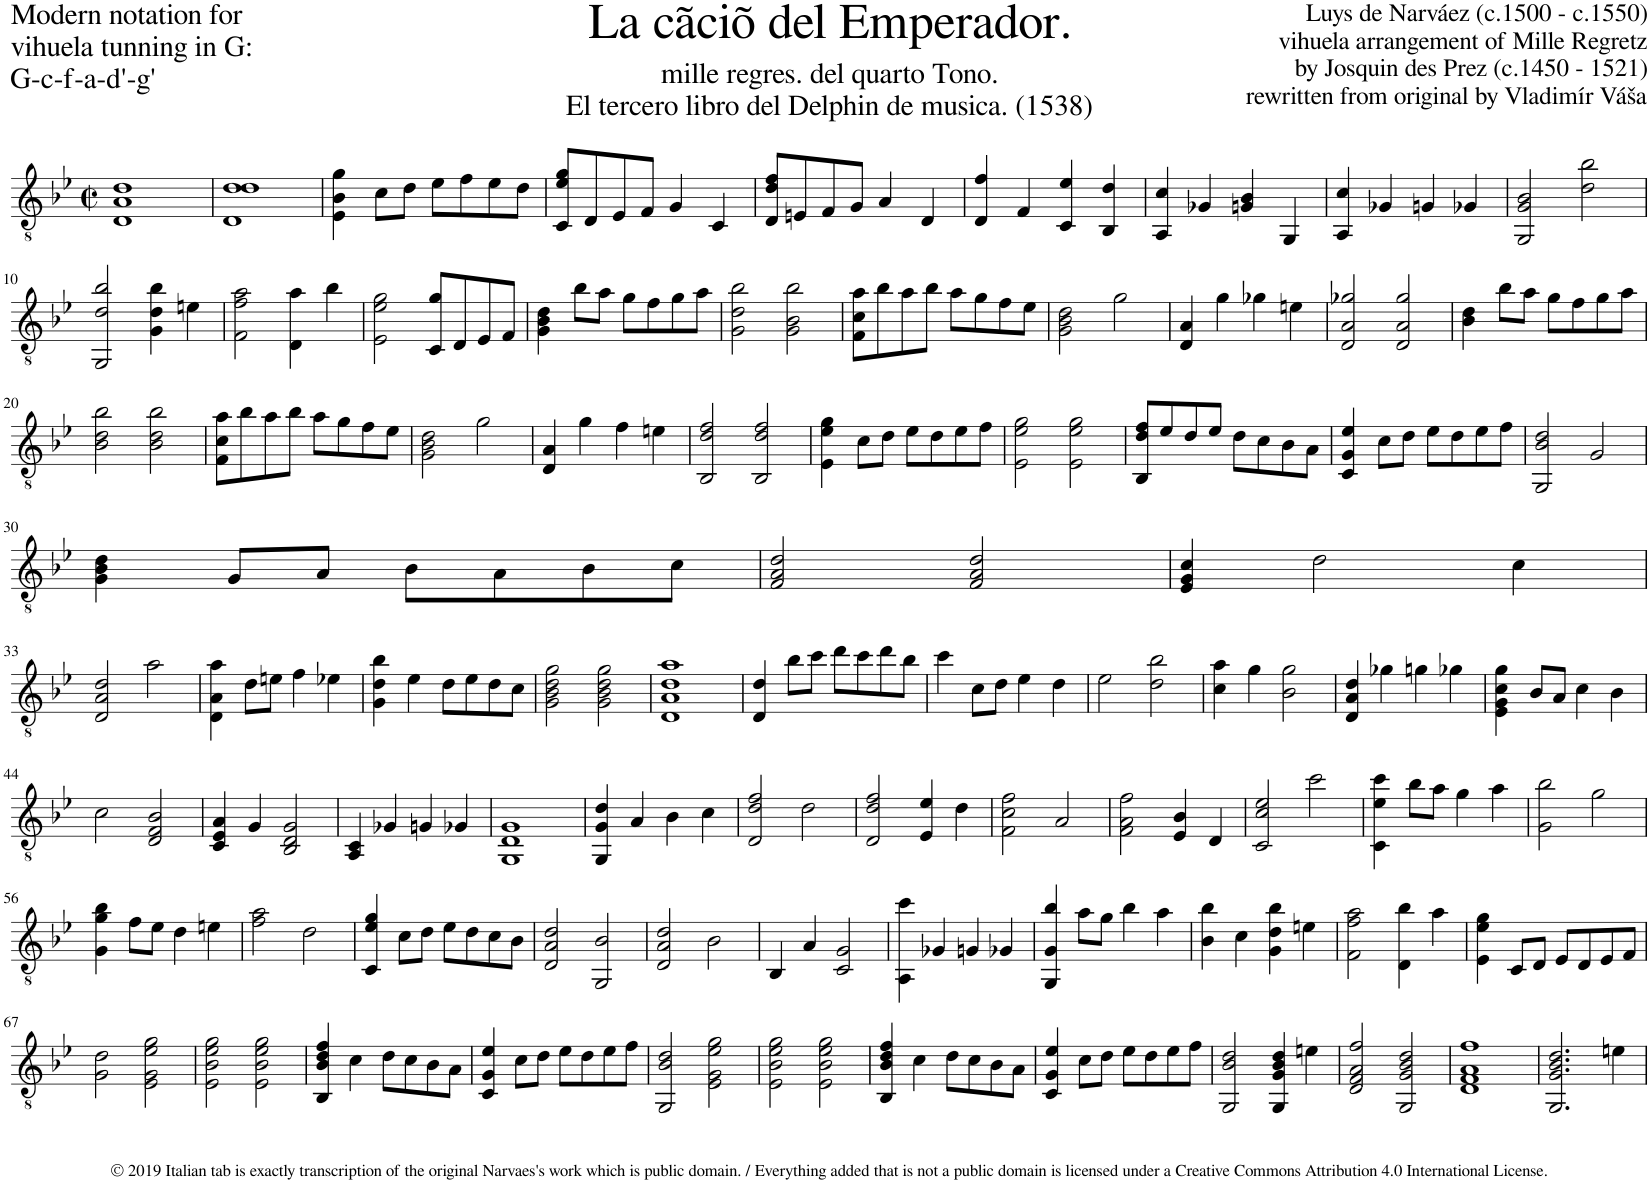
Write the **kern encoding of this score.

**kern
*part1
*staff1
*I"Vihuela
*I'Vih.
*clefGv2
*k[b-e-]
*M2/2
*met(c|)
=1
1D 1A 1d
=2
1D 1d 1d
=3
4E-\ 4B-\ 4g\
8c\L
8d\J
8e-\L
8f\
8e-\
8d\J
=4
8C/ 8e-/ 8g/L
8D/
8E-/
8F/J
4G/
4C/
=5
8D/ 8d/ 8f/L
8En/
8F/
8G/J
4A/
4D/
=6
4D/ 4f/
4F/
4C/ 4e-/
4BB-/ 4d/
=7
4AA/ 4c/
4G-X/
4Gn/ 4B-/
4GG/
=8
4AA/ 4c/
4G-X/
4Gn/
4G-X/
=9
2GG/ 2G/ 2B-/
2d\ 2b-\
!!LO:LB:g=z
=10
2GG/ 2d/ 2b-/
4G\ 4d\ 4b-\
4en\
=11
2F\ 2f\ 2a\
4D\ 4a\
4b-\
=12
2E-\ 2e-\ 2g\
8C/ 8g/L
8D/
8E-/
8F/J
=13
4G\ 4B-\ 4d\
8b-\L
8a\J
8g\L
8f\
8g\
8a\J
=14
2G\ 2d\ 2b-\
2G\ 2B-\ 2b-\
=15
8F\ 8c\ 8a\L
8b-\
8a\
8b-\J
8a\L
8g\
8f\
8e-\J
=16
2G\ 2B-\ 2d\
2g\
=17
4D/ 4A/
4g\
4g-X\
4en\
=18
2D/ 2A/ 2g-X/
2D/ 2A/ 2g-/
=19
4B-\ 4d\
8b-\L
8a\J
8g\L
8f\
8g\
8a\J
!!LO:LB:g=z
=20
2B-\ 2d\ 2b-\
2B-\ 2d\ 2b-\
=21
8F\ 8c\ 8a\L
8b-\
8a\
8b-\J
8a\L
8g\
8f\
8e-\J
=22
2G\ 2B-\ 2d\
2g\
=23
4D/ 4A/
4g\
4f\
4en\
=24
2BB-/ 2d/ 2f/
2BB-/ 2d/ 2f/
=25
4E-\ 4e-\ 4g\
8c\L
8d\J
8e-\L
8d\
8e-\
8f\J
=26
2E-\ 2e-\ 2g\
2E-\ 2e-\ 2g\
=27
8BB-/ 8d/ 8f/L
8e-/
8d/
8e-/J
8d\L
8c\
8B-\
8A\J
=28
4C/ 4G/ 4e-/
8c\L
8d\J
8e-\L
8d\
8e-\
8f\J
=29
2GG/ 2B-/ 2d/
2G/
!!LO:LB:g=z
=30
4G\ 4B-\ 4d\
8G/L
8A/J
8B-\L
8A\
8B-\
8c\J
=31
2F/ 2A/ 2d/
2F/ 2A/ 2d/
=32
4E-/ 4G/ 4c/
2d\
4c\
!!LO:LB:g=z
=33
2D/ 2A/ 2d/
2a\
=34
4D\ 4A\ 4a\
8d\L
8en\J
4f\
4e-X\
=35
4G\ 4d\ 4b-\
4e-\
8d\L
8e-\
8d\
8c\J
=36
2G\ 2B-\ 2d\ 2g\
2G\ 2B-\ 2d\ 2g\
=37
1D 1A 1d 1a
=38
4D/ 4d/
8b-\L
8cc\J
8dd\L
8cc\
8dd\
8b-\J
=39
4cc\
8c\L
8d\J
4e-\
4d\
=40
2e-\
2d\ 2b-\
=41
4c\ 4a\
4g\
2B-\ 2g\
=42
4D/ 4A/ 4d/
4g-X\
4gn\
4g-X\
=43
4E-\ 4G\ 4c\ 4g\
8B-/L
8A/J
4c\
4B-\
!!LO:LB:g=z
=44
2c\
2D/ 2F/ 2B-/
=45
4C/ 4E-/ 4A/
4G/
2BB-/ 2D/ 2G/
=46
4AA/ 4C/
4G-X/
4Gn/
4G-X/
=47
1GG 1D 1G
=48
4GG/ 4G/ 4d/
4A/
4B-\
4c\
=49
2D/ 2d/ 2f/
2d\
=50
2D/ 2d/ 2f/
4E-/ 4e-/
4d\
=51
2F\ 2c\ 2f\
2A/
=52
2F\ 2A\ 2f\
4E-/ 4B-/
4D/
=53
2C/ 2c/ 2e-/
2cc\
=54
4C\ 4e-\ 4cc\
8b-\L
8a\J
4g\
4a\
=55
2G\ 2b-\
2g\
!!LO:LB:g=z
=56
4G\ 4g\ 4b-\
8f\L
8e-\J
4d\
4en\
=57
2f\ 2a\
2d\
=58
4C/ 4e-/ 4g/
8c\L
8d\J
8e-\L
8d\
8c\
8B-\J
=59
2D/ 2A/ 2d/
2GG/ 2B-/
=60
2D/ 2A/ 2d/
2B-\
=61
4BB-/
4A/
2C/ 2G/
=62
4AA\ 4cc\
4G-X/
4Gn/
4G-X/
=63
4GG/ 4G/ 4b-/
8a\L
8g\J
4b-\
4a\
=64
4B-\ 4b-\
4c\
4G\ 4d\ 4b-\
4en\
=65
2F\ 2f\ 2a\
4D\ 4b-\
4a\
=66
4E-\ 4e-\ 4g\
8C/L
8D/J
8E-/L
8D/
8E-/
8F/J
!!LO:LB:g=z
=67
2G\ 2d\
2E-\ 2G\ 2e-\ 2g\
=68
2E-\ 2B-\ 2e-\ 2g\
2E-\ 2B-\ 2e-\ 2g\
=69
4BB-/ 4B-/ 4d/ 4f/
4c\
8d\L
8c\
8B-\
8A\J
=70
4C/ 4G/ 4e-/
8c\L
8d\J
8e-\L
8d\
8e-\
8f\J
=71
2GG/ 2B-/ 2d/
2E-\ 2G\ 2e-\ 2g\
=72
2E-\ 2B-\ 2e-\ 2g\
2E-\ 2B-\ 2e-\ 2g\
=73
4BB-/ 4B-/ 4d/ 4f/
4c\
8d\L
8c\
8B-\
8A\J
=74
4C/ 4G/ 4e-/
8c\L
8d\J
8e-\L
8d\
8e-\
8f\J
=75
2GG/ 2B-/ 2d/
4GG/ 4G/ 4B-/ 4d/
4en\
=76
2D/ 2F/ 2A/ 2f/
2GG/ 2G/ 2B-/ 2d/
=77
1D 1F 1A 1f
=78
2.GG/ 2.G/ 2.B-/ 2.d/
4en\
=
*-
